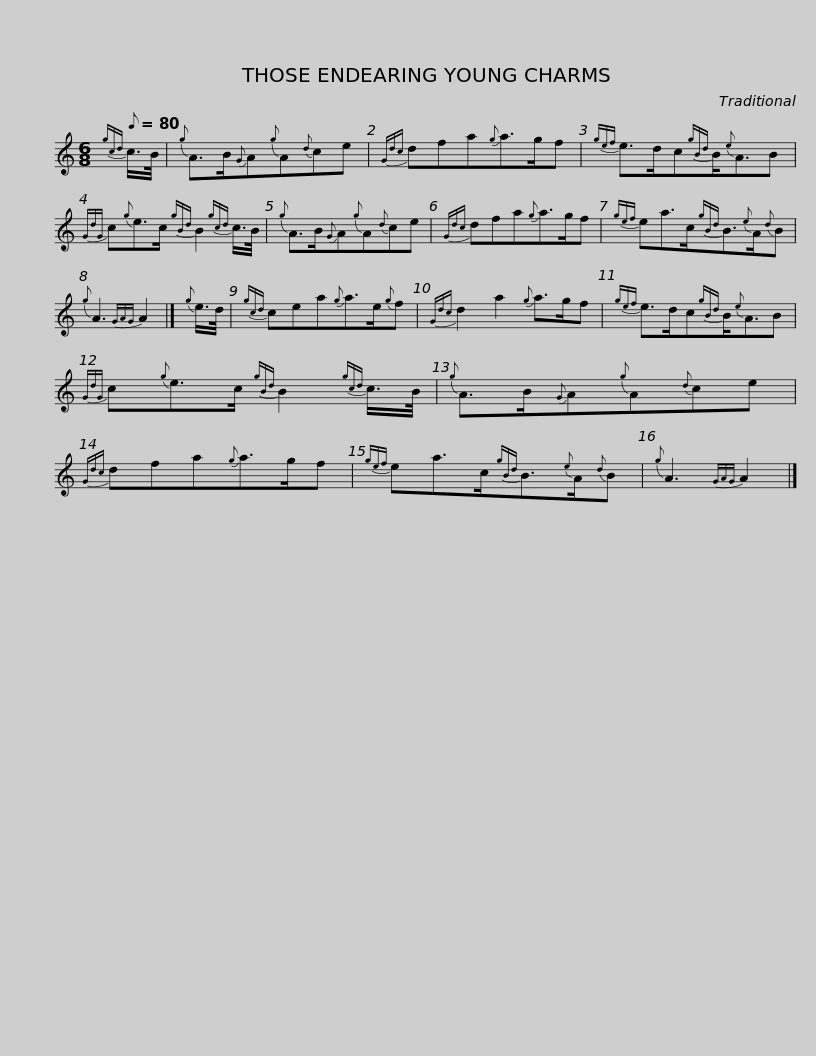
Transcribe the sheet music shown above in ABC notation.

X:1
L:1/8
Q:1/8=80
M:6/8
I:linebreak $
K:C
V:1 treble
V:1
{gcd} c/>B/ |{g} A>B{G}A{g}A{d}ce |{Gdc} dfa{g}a>gf |${gef} e>dc{gBd}B/{e}A3/2B |{GdG} c{g}e>c{gBd} B2{gcd} c/>B/ | %5
{g} A>B{G}A{g}A{d}ce |${Gdc} dfa{g}a>gf |{gef} ea>c{gBd}B3/2{e}A/{d}B |{g} A3{GAG} A2 |]${g} e/>d/ | %10
{gcd} cea{g}a>e{g}f |{Gdc} d2 a2{g} a>gf |${gef} e>dc{gBd}B/{e}A3/2B |{GdG} c{g}e>c{gBd} B2{gcd} c/>B/ |{g} A>B{G}A{g}A{d}ce |$ %15
{Gdc} dfa{g}a>gf |{gef} ea>c{gBd}B3/2{e}A/{d}B |{g} A3{GAG} A2 |] %18
